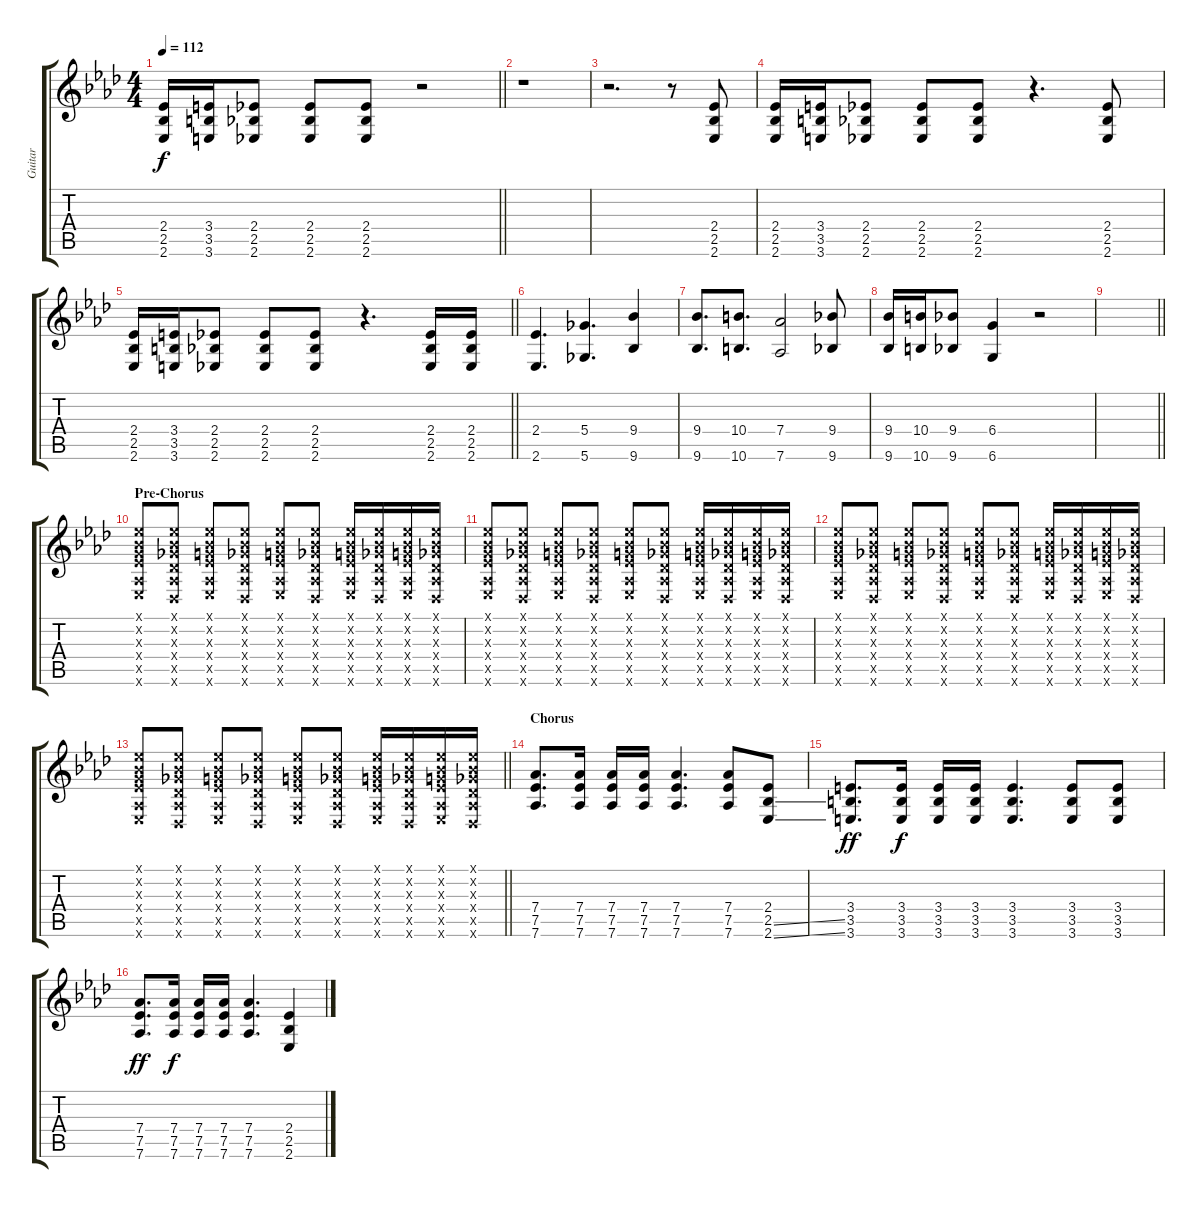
\track ("Guitar" "Guitar") {instrument distortionguitar}
\staff {score tabs}
\tuning (Eb4 Bb3 Gb3 Db3 Ab2 Db2) {hide}
\ts (4 4)
\tempo 112
\clef g2
\barLineRight lightlight
\ks ab
(2.4 2.5 2.6).16{dy f} (3.4 3.5 3.6).16 (2.4 2.5 2.6).8 (2.4 2.5 2.6).8 (2.4 2.5 2.6).8 r.2 |
r.1 |
r.2{d} r.8 (2.4 2.5 2.6).8 |
(2.4 2.5 2.6).16 (3.4 3.5 3.6).16 (2.4 2.5 2.6).8 (2.4 2.5 2.6).8 (2.4 2.5 2.6).8 r.4{d} (2.4 2.5 2.6).8 |
\barLineRight lightlight
(2.4 2.5 2.6).16 (3.4 3.5 3.6).16 (2.4 2.5 2.6).8 (2.4 2.5 2.6).8 (2.4 2.5 2.6).8 r.4{d} (2.4 2.5 2.6).16 (2.4 2.5 2.6).16 |
(2.4 2.6).4{d} (5.4 5.6).4{d} (9.4 9.6).4 |
(9.4 9.6).8{d} (10.4 10.6).8{d} (7.4 7.6).2 (9.4 9.6).8 |
(9.4 9.6).16 (10.4 10.6).16 (9.4 9.6).8 (6.4 6.6).4 r.2 |
\barLineRight lightlight
|
\section ("" "Pre-Chorus")
(0.1{x} 0.2{x} 1.3{x} 2.4{x} 0.5{x} 2.6{x}).8{instrument acousticguitarsteel} (0.1{x} 0.2{x} 0.3{x} 0.4{x} 0.5{x} 0.6{x}).8 (0.1{x} 0.2{x} 1.3{x} 2.4{x} 0.5{x} 2.6{x}).8 (0.1{x} 0.2{x} 0.3{x} 0.4{x} 0.5{x} 0.6{x}).8 (0.1{x} 0.2{x} 1.3{x} 2.4{x} 0.5{x} 2.6{x}).8 (0.1{x} 0.2{x} 0.3{x} 0.4{x} 0.5{x} 0.6{x}).8 (0.1{x} 0.2{x} 1.3{x} 2.4{x} 0.5{x} 2.6{x}).16 (0.1{x} 0.2{x} 0.3{x} 0.4{x} 0.5{x} 0.6{x}).16 (0.1{x} 0.2{x} 1.3{x} 2.4{x} 0.5{x} 2.6{x}).16 (0.1{x} 0.2{x} 0.3{x} 0.4{x} 0.5{x} 0.6{x}).16 |
(0.1{x} 0.2{x} 1.3{x} 2.4{x} 0.5{x} 2.6{x}).8 (0.1{x} 0.2{x} 0.3{x} 0.4{x} 0.5{x} 0.6{x}).8 (0.1{x} 0.2{x} 1.3{x} 2.4{x} 0.5{x} 2.6{x}).8 (0.1{x} 0.2{x} 0.3{x} 0.4{x} 0.5{x} 0.6{x}).8 (0.1{x} 0.2{x} 1.3{x} 2.4{x} 0.5{x} 2.6{x}).8 (0.1{x} 0.2{x} 0.3{x} 0.4{x} 0.5{x} 0.6{x}).8 (0.1{x} 0.2{x} 1.3{x} 2.4{x} 0.5{x} 2.6{x}).16 (0.1{x} 0.2{x} 0.3{x} 0.4{x} 0.5{x} 0.6{x}).16 (0.1{x} 0.2{x} 1.3{x} 2.4{x} 0.5{x} 2.6{x}).16 (0.1{x} 0.2{x} 0.3{x} 0.4{x} 0.5{x} 0.6{x}).16 |
(0.1{x} 0.2{x} 1.3{x} 2.4{x} 0.5{x} 2.6{x}).8 (0.1{x} 0.2{x} 0.3{x} 0.4{x} 0.5{x} 0.6{x}).8 (0.1{x} 0.2{x} 1.3{x} 2.4{x} 0.5{x} 2.6{x}).8 (0.1{x} 0.2{x} 0.3{x} 0.4{x} 0.5{x} 0.6{x}).8 (0.1{x} 0.2{x} 1.3{x} 2.4{x} 0.5{x} 2.6{x}).8 (0.1{x} 0.2{x} 0.3{x} 0.4{x} 0.5{x} 0.6{x}).8 (0.1{x} 0.2{x} 1.3{x} 2.4{x} 0.5{x} 2.6{x}).16 (0.1{x} 0.2{x} 0.3{x} 0.4{x} 0.5{x} 0.6{x}).16 (0.1{x} 0.2{x} 1.3{x} 2.4{x} 0.5{x} 2.6{x}).16 (0.1{x} 0.2{x} 0.3{x} 0.4{x} 0.5{x} 0.6{x}).16 |
\barLineRight lightlight
(0.1{x} 0.2{x} 1.3{x} 2.4{x} 0.5{x} 2.6{x}).8 (0.1{x} 0.2{x} 0.3{x} 0.4{x} 0.5{x} 0.6{x}).8 (0.1{x} 0.2{x} 1.3{x} 2.4{x} 0.5{x} 2.6{x}).8 (0.1{x} 0.2{x} 0.3{x} 0.4{x} 0.5{x} 0.6{x}).8 (0.1{x} 0.2{x} 1.3{x} 2.4{x} 0.5{x} 2.6{x}).8 (0.1{x} 0.2{x} 0.3{x} 0.4{x} 0.5{x} 0.6{x}).8 (0.1{x} 0.2{x} 1.3{x} 2.4{x} 0.5{x} 2.6{x}).16 (0.1{x} 0.2{x} 0.3{x} 0.4{x} 0.5{x} 0.6{x}).16 (0.1{x} 0.2{x} 1.3{x} 2.4{x} 0.5{x} 2.6{x}).16 (0.1{x} 0.2{x} 0.3{x} 0.4{x} 0.5{x} 0.6{x}).16 |
\section ("" "Chorus")
(7.4 7.5 7.6).8{d instrument distortionguitar} (7.4 7.5 7.6).16 (7.4 7.5 7.6).16 (7.4 7.5 7.6).16 (7.4 7.5 7.6).4{d} (7.4 7.5 7.6).8 (2.4 2.5{ss} 2.6{ss}).8 |
(3.4 3.5 3.6).8{d dy ff} (3.4 3.5 3.6).16{dy f} (3.4 3.5 3.6).16 (3.4 3.5 3.6).16 (3.4 3.5 3.6).4{d} (3.4 3.5 3.6).8 (3.4 3.5 3.6).8 |
(7.4 7.5 7.6).8{d dy ff} (7.4 7.5 7.6).16{dy f} (7.4 7.5 7.6).16 (7.4 7.5 7.6).16 (7.4 7.5 7.6).4{d} (2.4 2.5 2.6).4
